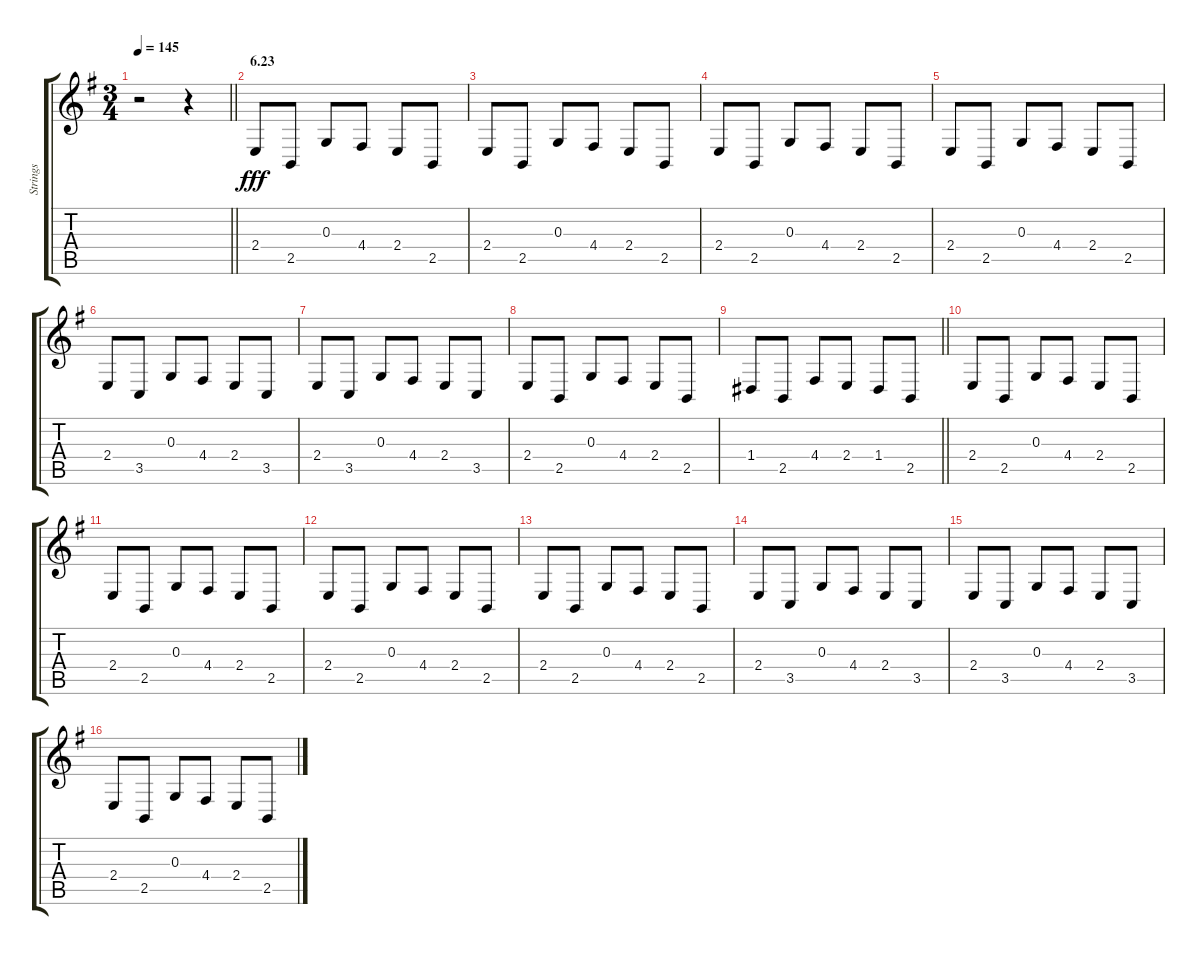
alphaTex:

\track ("Strings" "Strings") {instrument stringensemble1}
\staff {score tabs}
\tuning (E4 B3 G3 D3 A2 E2) {hide}
\ts (3 4)
\tempo 145
\clef g2
\barLineRight lightlight
\ks eminor
r.2{dy f} r.4 |
\section ("" "6.23")
2.4.8{dy fff} 2.5.8 0.3.8 4.4.8 2.4.8 2.5.8 |
2.4.8 2.5.8 0.3.8 4.4.8 2.4.8 2.5.8 |
2.4.8 2.5.8 0.3.8 4.4.8 2.4.8 2.5.8 |
2.4.8 2.5.8 0.3.8 4.4.8 2.4.8 2.5.8 |
2.4.8 3.5.8 0.3.8 4.4.8 2.4.8 3.5.8 |
2.4.8 3.5.8 0.3.8 4.4.8 2.4.8 3.5.8 |
2.4.8 2.5.8 0.3.8 4.4.8 2.4.8 2.5.8 |
\barLineRight lightlight
1.4.8 2.5.8 4.4.8 2.4.8 1.4.8 2.5.8 |
2.4.8 2.5.8 0.3.8 4.4.8 2.4.8 2.5.8 |
2.4.8 2.5.8 0.3.8 4.4.8 2.4.8 2.5.8 |
2.4.8 2.5.8 0.3.8 4.4.8 2.4.8 2.5.8 |
2.4.8 2.5.8 0.3.8 4.4.8 2.4.8 2.5.8 |
2.4.8 3.5.8 0.3.8 4.4.8 2.4.8 3.5.8 |
2.4.8 3.5.8 0.3.8 4.4.8 2.4.8 3.5.8 |
2.4.8 2.5.8 0.3.8 4.4.8 2.4.8 2.5.8
